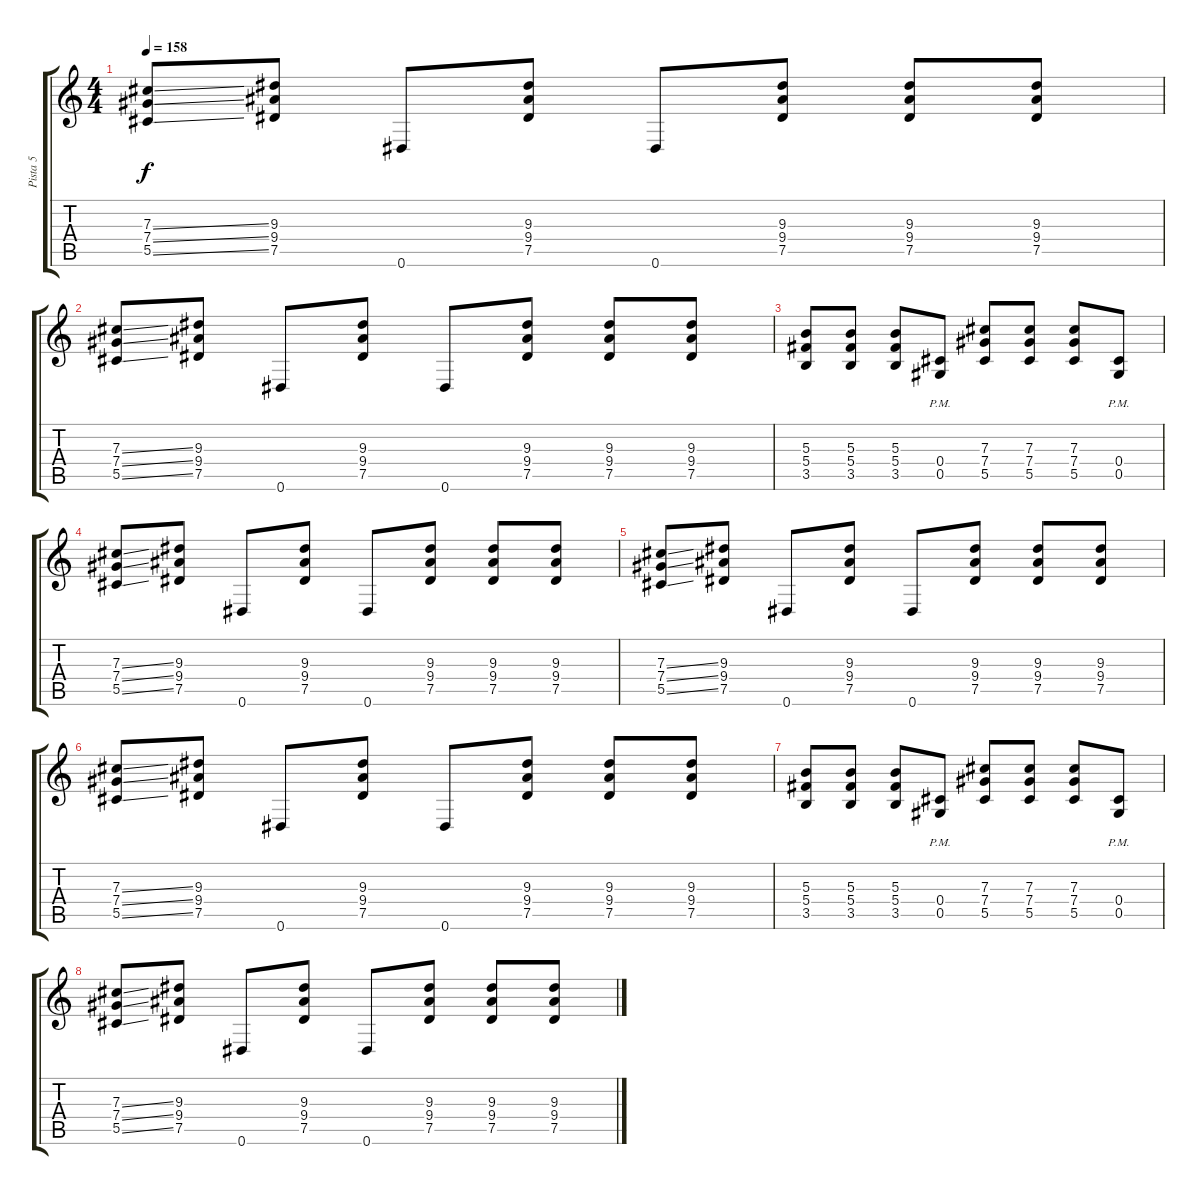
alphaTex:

\track ("Pista 5" "Pista 5") {instrument overdrivenguitar}
\staff {score tabs}
\tuning (Eb4 Bb3 Gb3 Db3 Ab2 Eb2) {hide}
\ts (4 4)
\tempo 158
\clef g2
\ks c
(7.3{ss} 7.4{ss} 5.5{ss}).8{dy f} (9.3 9.4 7.5).8 0.6.8 (9.3 9.4 7.5).8 0.6.8 (9.3 9.4 7.5).8 (9.3 9.4 7.5).8 (9.3 9.4 7.5).8 |
(7.3{ss} 7.4{ss} 5.5{ss}).8 (9.3 9.4 7.5).8 0.6.8 (9.3 9.4 7.5).8 0.6.8 (9.3 9.4 7.5).8 (9.3 9.4 7.5).8 (9.3 9.4 7.5).8 |
(5.3 5.4 3.5).8 (5.3 5.4 3.5).8 (5.3 5.4 3.5).8 (0.4{pm} 0.5{pm}).8 (7.3 7.4 5.5).8 (7.3 7.4 5.5).8 (7.3 7.4 5.5).8 (0.4{pm} 0.5{pm}).8 |
(7.3{ss} 7.4{ss} 5.5{ss}).8 (9.3 9.4 7.5).8 0.6.8 (9.3 9.4 7.5).8 0.6.8 (9.3 9.4 7.5).8 (9.3 9.4 7.5).8 (9.3 9.4 7.5).8 |
(7.3{ss} 7.4{ss} 5.5{ss}).8 (9.3 9.4 7.5).8 0.6.8 (9.3 9.4 7.5).8 0.6.8 (9.3 9.4 7.5).8 (9.3 9.4 7.5).8 (9.3 9.4 7.5).8 |
(7.3{ss} 7.4{ss} 5.5{ss}).8 (9.3 9.4 7.5).8 0.6.8 (9.3 9.4 7.5).8 0.6.8 (9.3 9.4 7.5).8 (9.3 9.4 7.5).8 (9.3 9.4 7.5).8 |
(5.3 5.4 3.5).8 (5.3 5.4 3.5).8 (5.3 5.4 3.5).8 (0.4{pm} 0.5{pm}).8 (7.3 7.4 5.5).8 (7.3 7.4 5.5).8 (7.3 7.4 5.5).8 (0.4{pm} 0.5{pm}).8 |
(7.3{ss} 7.4{ss} 5.5{ss}).8 (9.3 9.4 7.5).8 0.6.8 (9.3 9.4 7.5).8 0.6.8 (9.3 9.4 7.5).8 (9.3 9.4 7.5).8 (9.3 9.4 7.5).8
